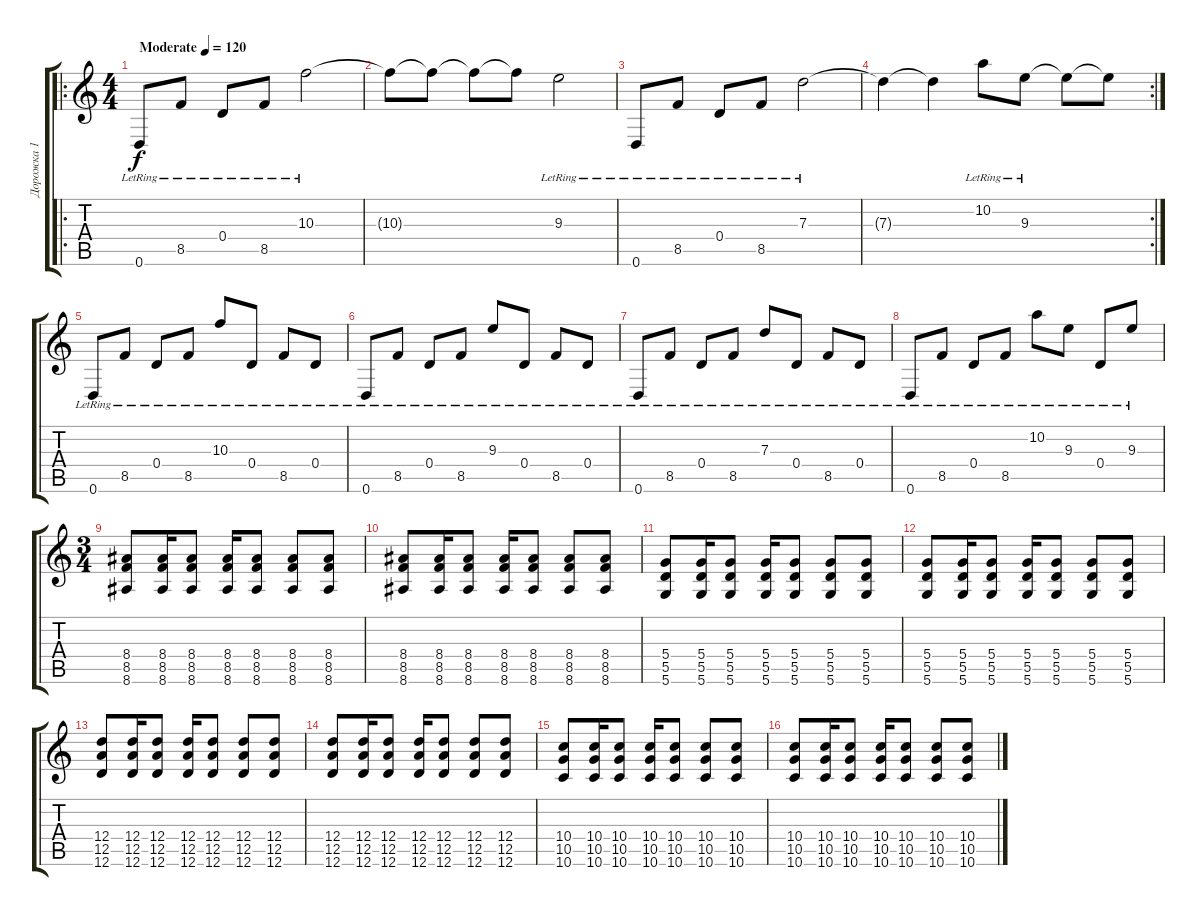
\track ("Дорожка 1" "Дорожка 1") {instrument acousticguitarsteel}
\staff {score tabs}
\tuning (E4 B3 G3 D3 A2 D2) {hide}
\ro
\ts (4 4)
\tempo (120 "Moderate")
\clef g2
\ks c
0.6{lr}.8{dy f instrument acousticguitarsteel} 8.5{lr}.8 0.4{lr}.8 8.5{lr}.8 10.3{lr}.2 |
10.3{t}.8 10.3{t}.8 10.3{t}.8 10.3{t}.8 9.3{lr}.2 |
0.6{lr}.8 8.5{lr}.8 0.4{lr}.8 8.5{lr}.8 7.3{lr}.2 |
\rc 2
7.3{t}.4 7.3{t}.4 10.2{lr}.8 9.3{lr}.8 9.3{t}.8 9.3{t}.8 |
0.6{lr}.8 8.5{lr}.8 0.4{lr}.8 8.5{lr}.8 10.3{lr}.8 0.4{lr}.8 8.5{lr}.8 0.4{lr}.8 |
0.6{lr}.8 8.5{lr}.8 0.4{lr}.8 8.5{lr}.8 9.3{lr}.8 0.4{lr}.8 8.5{lr}.8 0.4{lr}.8 |
0.6{lr}.8 8.5{lr}.8 0.4{lr}.8 8.5{lr}.8 7.3{lr}.8 0.4{lr}.8 8.5{lr}.8 0.4{lr}.8 |
0.6{lr}.8 8.5{lr}.8 0.4{lr}.8 8.5{lr}.8 10.2{lr}.8 9.3{lr}.8 0.4{lr}.8 9.3{lr}.8 |
\ts (3 4)
(8.4 8.5 8.6).8{instrument distortionguitar} (8.4 8.5 8.6).16 (8.4 8.5 8.6).8 (8.4 8.5 8.6).16 (8.4 8.5 8.6).8 (8.4 8.5 8.6).8 (8.4 8.5 8.6).8 |
(8.4 8.5 8.6).8{instrument distortionguitar} (8.4 8.5 8.6).16 (8.4 8.5 8.6).8 (8.4 8.5 8.6).16 (8.4 8.5 8.6).8 (8.4 8.5 8.6).8 (8.4 8.5 8.6).8 |
(5.4 5.5 5.6).8{instrument distortionguitar} (5.4 5.5 5.6).16 (5.4 5.5 5.6).8 (5.4 5.5 5.6).16 (5.4 5.5 5.6).8 (5.4 5.5 5.6).8 (5.4 5.5 5.6).8 |
(5.4 5.5 5.6).8{instrument distortionguitar} (5.4 5.5 5.6).16 (5.4 5.5 5.6).8 (5.4 5.5 5.6).16 (5.4 5.5 5.6).8 (5.4 5.5 5.6).8 (5.4 5.5 5.6).8 |
(12.4 12.5 12.6).8{instrument distortionguitar} (12.4 12.5 12.6).16 (12.4 12.5 12.6).8 (12.4 12.5 12.6).16 (12.4 12.5 12.6).8 (12.4 12.5 12.6).8 (12.4 12.5 12.6).8 |
(12.4 12.5 12.6).8{instrument distortionguitar} (12.4 12.5 12.6).16 (12.4 12.5 12.6).8 (12.4 12.5 12.6).16 (12.4 12.5 12.6).8 (12.4 12.5 12.6).8 (12.4 12.5 12.6).8 |
(10.4 10.5 10.6).8{instrument distortionguitar} (10.4 10.5 10.6).16 (10.4 10.5 10.6).8 (10.4 10.5 10.6).16 (10.4 10.5 10.6).8 (10.4 10.5 10.6).8 (10.4 10.5 10.6).8 |
(10.4 10.5 10.6).8{instrument distortionguitar} (10.4 10.5 10.6).16 (10.4 10.5 10.6).8 (10.4 10.5 10.6).16 (10.4 10.5 10.6).8 (10.4 10.5 10.6).8 (10.4 10.5 10.6).8
